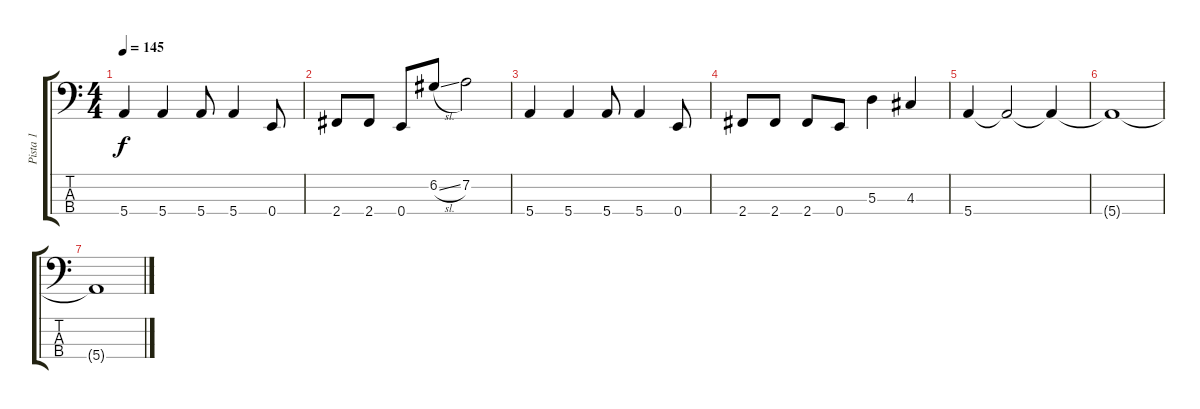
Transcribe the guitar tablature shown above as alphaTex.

\track ("Pista 1" "Pista 1") {instrument electricbassfinger}
\staff {score tabs}
\tuning (G2 D2 A1 E1) {hide}
\ts (4 4)
\tempo 145
\clef f4
\ks c
5.4.4{dy f} 5.4.4 5.4.8 5.4.4 0.4.8 |
2.4.8 2.4.8 0.4.8 6.2{sl}.8 7.2.2 |
5.4.4 5.4.4 5.4.8 5.4.4 0.4.8 |
2.4.8 2.4.8 2.4.8 0.4.8 5.3.4 4.3.4 |
5.4.4 5.4{t}.2 5.4{t}.4 |
5.4{t}.1{volume 0} |
5.4{t}.1
